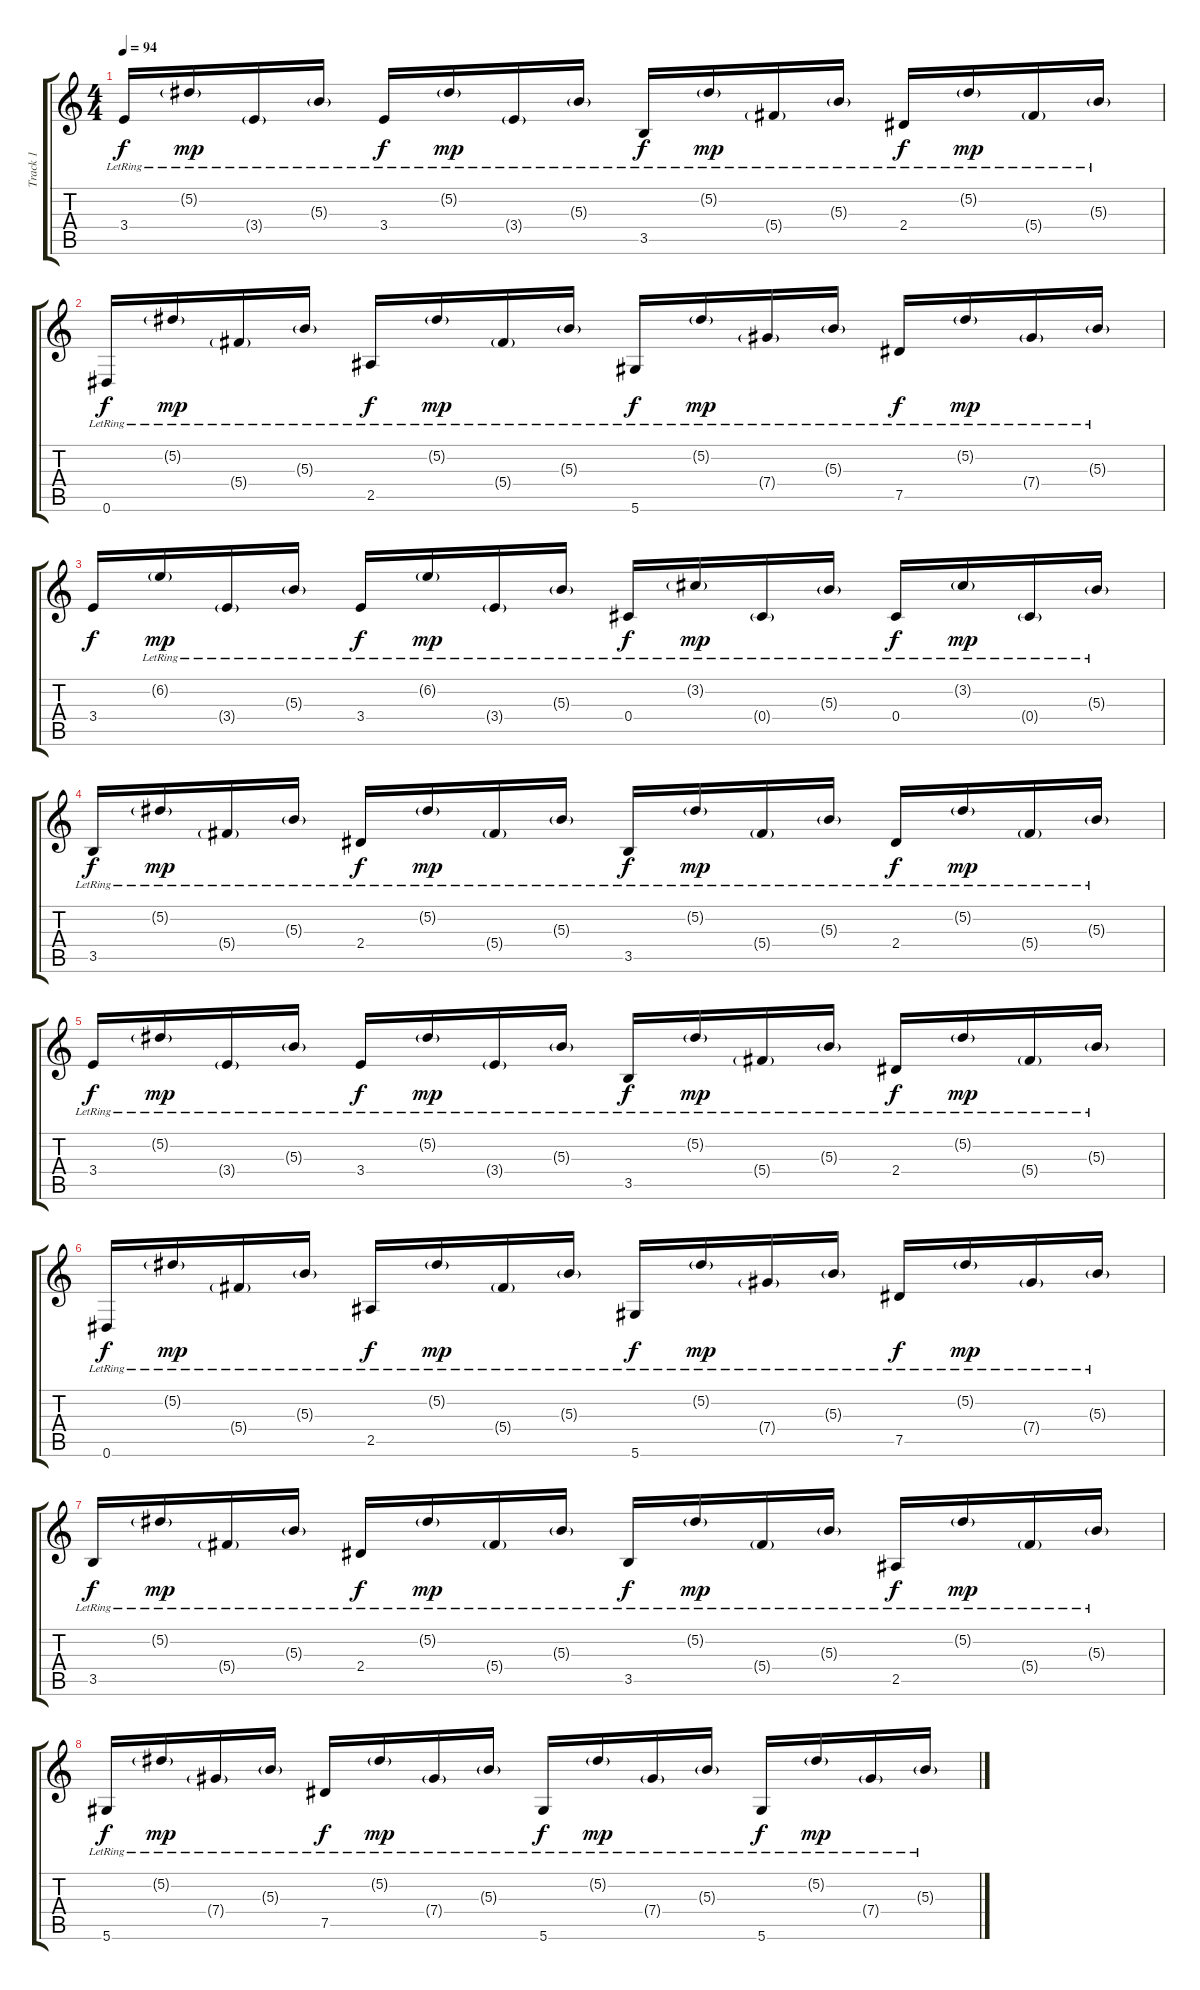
\track ("Track 1" "Track 1") {instrument acousticguitarsteel}
\staff {score tabs}
\tuning (Eb4 Bb3 Gb3 Db3 Ab2 Eb2) {hide}
\ts (4 4)
\tempo 94
\clef g2
\ks c
3.4{lr}.16{dy f} 5.2{g lr}.16{dy mp} 3.4{g lr}.16 5.3{g lr}.16 3.4{lr}.16{dy f} 5.2{g lr}.16{dy mp} 3.4{g lr}.16 5.3{g lr}.16 3.5{lr}.16{dy f} 5.2{g lr}.16{dy mp} 5.4{g lr}.16 5.3{g lr}.16 2.4{lr}.16{dy f} 5.2{g lr}.16{dy mp} 5.4{g lr}.16 5.3{g lr}.16 |
0.6{lr}.16{dy f} 5.2{g lr}.16{dy mp} 5.4{g lr}.16 5.3{g lr}.16 2.5{lr}.16{dy f} 5.2{g lr}.16{dy mp} 5.4{g lr}.16 5.3{g lr}.16 5.6{lr}.16{dy f} 5.2{g lr}.16{dy mp} 7.4{g lr}.16 5.3{g lr}.16 7.5{lr}.16{dy f} 5.2{g lr}.16{dy mp} 7.4{g lr}.16 5.3{g lr}.16 |
3.4.16{dy f} 6.2{g lr}.16{dy mp} 3.4{g lr}.16 5.3{g lr}.16 3.4{lr}.16{dy f} 6.2{g lr}.16{dy mp} 3.4{g lr}.16 5.3{g lr}.16 0.4{lr}.16{dy f} 3.2{g lr}.16{dy mp} 0.4{g lr}.16 5.3{g lr}.16 0.4{lr}.16{dy f} 3.2{g lr}.16{dy mp} 0.4{g lr}.16 5.3{g lr}.16 |
3.5{lr}.16{dy f} 5.2{g lr}.16{dy mp} 5.4{g lr}.16 5.3{g lr}.16 2.4{lr}.16{dy f} 5.2{g lr}.16{dy mp} 5.4{g lr}.16 5.3{g lr}.16 3.5{lr}.16{dy f} 5.2{g lr}.16{dy mp} 5.4{g lr}.16 5.3{g lr}.16 2.4{lr}.16{dy f} 5.2{g lr}.16{dy mp} 5.4{g lr}.16 5.3{g lr}.16 |
3.4{lr}.16{dy f} 5.2{g lr}.16{dy mp} 3.4{g lr}.16 5.3{g lr}.16 3.4{lr}.16{dy f} 5.2{g lr}.16{dy mp} 3.4{g lr}.16 5.3{g lr}.16 3.5{lr}.16{dy f} 5.2{g lr}.16{dy mp} 5.4{g lr}.16 5.3{g lr}.16 2.4{lr}.16{dy f} 5.2{g lr}.16{dy mp} 5.4{g lr}.16 5.3{g lr}.16 |
0.6{lr}.16{dy f} 5.2{g lr}.16{dy mp} 5.4{g lr}.16 5.3{g lr}.16 2.5{lr}.16{dy f} 5.2{g lr}.16{dy mp} 5.4{g lr}.16 5.3{g lr}.16 5.6{lr}.16{dy f} 5.2{g lr}.16{dy mp} 7.4{g lr}.16 5.3{g lr}.16 7.5{lr}.16{dy f} 5.2{g lr}.16{dy mp} 7.4{g lr}.16 5.3{g lr}.16 |
3.5{lr}.16{dy f} 5.2{g lr}.16{dy mp} 5.4{g lr}.16 5.3{g lr}.16 2.4{lr}.16{dy f} 5.2{g lr}.16{dy mp} 5.4{g lr}.16 5.3{g lr}.16 3.5{lr}.16{dy f} 5.2{g lr}.16{dy mp} 5.4{g lr}.16 5.3{g lr}.16 2.5{lr}.16{dy f} 5.2{g lr}.16{dy mp} 5.4{g lr}.16 5.3{g lr}.16 |
5.6{lr}.16{dy f} 5.2{g lr}.16{dy mp} 7.4{g lr}.16 5.3{g lr}.16 7.5{lr}.16{dy f} 5.2{g lr}.16{dy mp} 7.4{g lr}.16 5.3{g lr}.16 5.6{lr}.16{dy f} 5.2{g lr}.16{dy mp} 7.4{g lr}.16 5.3{g lr}.16 5.6{lr}.16{dy f} 5.2{g lr}.16{dy mp} 7.4{g lr}.16 5.3{g lr}.16
